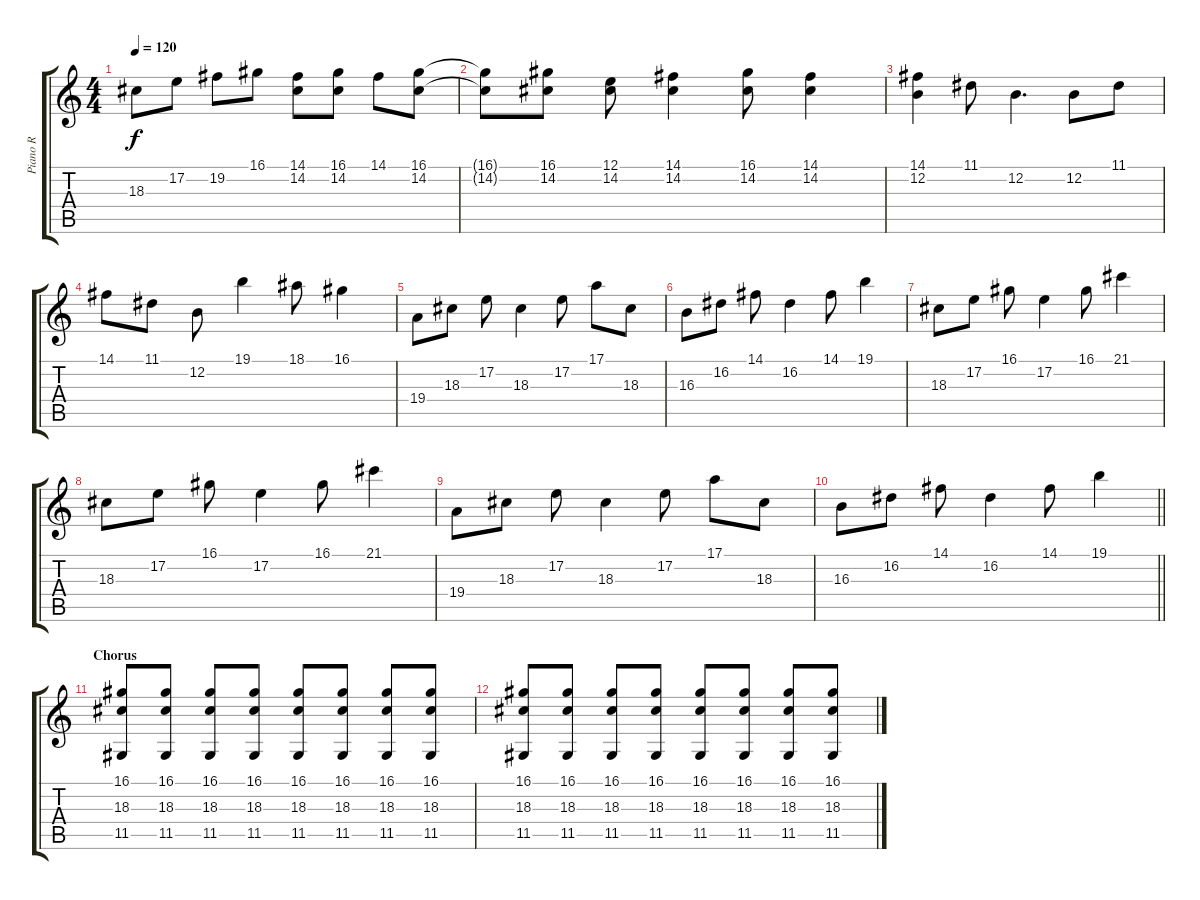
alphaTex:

\track ("Piano R" "Piano R") {instrument brightacousticpiano}
\staff {score tabs}
\tuning (E4 B3 G3 D3 A2 E2) {hide}
\ts (4 4)
\tempo 120
\clef g2
\ks c
18.3.8{dy f} 17.2.8 19.2.8 16.1.8 (14.1 14.2).8 (16.1 14.2).8 14.1.8 (16.1 14.2).8 |
(16.1{t} 14.2{t}).8 (16.1 14.2).8 (12.1 14.2).8 (14.1 14.2).4 (16.1 14.2).8 (14.1 14.2).4 |
(14.1 12.2).4 11.1.8 12.2.4{d} 12.2.8 11.1.8 |
14.1.8 11.1.8 12.2.8 19.1.4 18.1.8 16.1.4 |
19.4.8 18.3.8 17.2.8 18.3.4 17.2.8 17.1.8 18.3.8 |
16.3.8 16.2.8 14.1.8 16.2.4 14.1.8 19.1.4 |
18.3.8 17.2.8 16.1.8 17.2.4 16.1.8 21.1.4 |
18.3.8 17.2.8 16.1.8 17.2.4 16.1.8 21.1.4 |
19.4.8 18.3.8 17.2.8 18.3.4 17.2.8 17.1.8 18.3.8 |
\barLineRight lightlight
16.3.8 16.2.8 14.1.8 16.2.4 14.1.8 19.1.4 |
\section ("" "Chorus")
(16.1 18.3 11.5).8 (16.1 18.3 11.5).8 (16.1 18.3 11.5).8 (16.1 18.3 11.5).8 (16.1 18.3 11.5).8 (16.1 18.3 11.5).8 (16.1 18.3 11.5).8 (16.1 18.3 11.5).8 |
(16.1 18.3 11.5).8 (16.1 18.3 11.5).8 (16.1 18.3 11.5).8 (16.1 18.3 11.5).8 (16.1 18.3 11.5).8 (16.1 18.3 11.5).8 (16.1 18.3 11.5).8 (16.1 18.3 11.5).8
